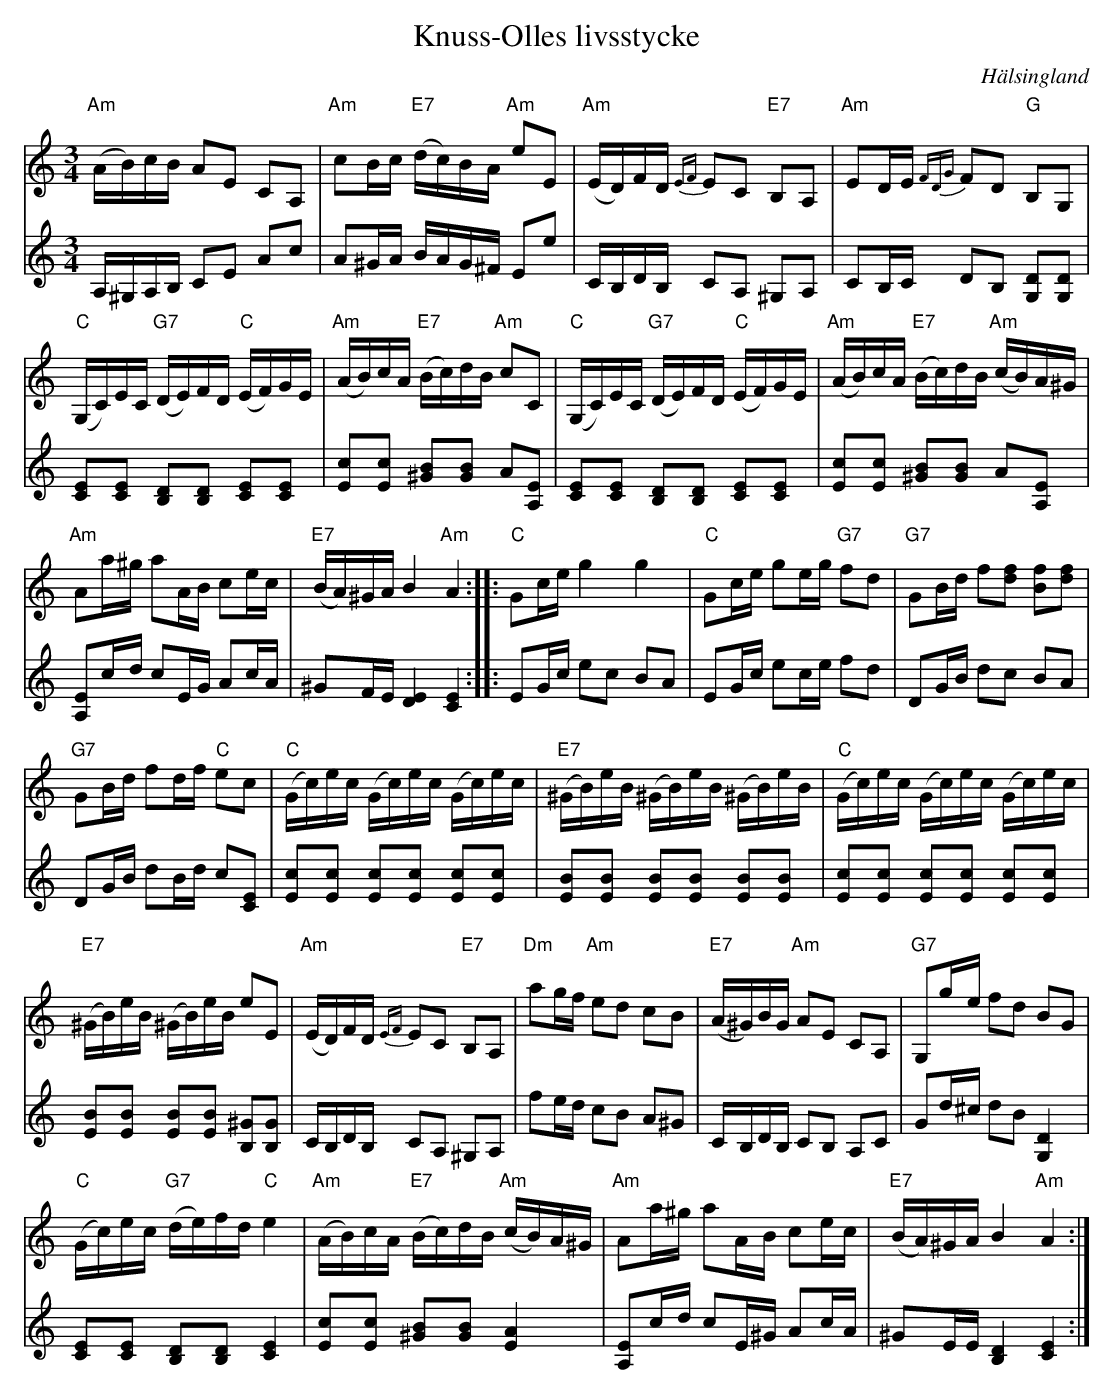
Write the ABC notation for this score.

X:1
T:Knuss-Olles livsstycke
O:Hälsingland
L:1/16
M:3/4
K:Am
V:1
"Am" (AB)cB A2E2 C2A,2 |"Am" c2Bc"E7" (dc)BA"Am" e2E2 |"Am" (ED)FD{EF} E2C2"E7" B,2A,2 | "Am" E2DE{F"Dm"G} F2D2"G" B,2G,2 |
"C" (G,C)EC"G7" (DE)FD"C" (EF)GE | "Am" (AB)cA"E7" (Bc)dB"Am" c2C2 |"C" (G,C)EC"G7" (DE)FD"C" (EF)GE | "Am" (AB)cA"E7" (Bc)dB"Am" (cB)A^G |
"Am" A2a^g a2AB c2ec |"E7" (BA)^GA B4"Am" A4 :: "C" G2ce g4 g4 |"C" G2ce g2eg"G7" f2d2 | "G7" G2Bd f2[df]2 [Bf]2[df]2 |
"G7" G2Bd f2df"C" e2c2 | "C" (Gc)ec (Gc)ec (Gc)ec |"E7" (^GB)eB (^GB)eB (^GB)eB | "C" (Gc)ec (Gc)ec (Gc)ec |
"E7" (^GB)eB (^GB)eB e2E2 | "Am" (ED)FD{EF} E2C2"E7" B,2A,2 | "Dm" a2gf"Am" e2d2 c2B2 |"E7" (A^G)BG"Am" A2E2 C2A,2 |"G7" G,2ge f2d2 B2G2 |
"C" (Gc)ec"G7" (de)fd"C" e4 |"Am" (AB)cA"E7" (Bc)dB"Am" (cB)A^G |"Am" A2a^g a2AB c2ec | "E7" (BA)^GA B4"Am" A4 :|
V:2
A,^G,A,B, C2E2 A2c2 | A2^GA BAG^F E2e2 | CB,DB, C2A,2 ^G,2A,2 | C2B,C D2B,2 [G,D]2[G,D]2 |
[CE]2[CE]2 [B,D]2[B,D]2 [CE]2[CE]2 | [Ec]2[Ec]2 [^GB]2[GB]2 A2[A,E]2 |
[CE]2[CE]2 [B,D]2[B,D]2 [CE]2[CE]2 | [Ec]2[Ec]2 [^GB]2[GB]2 A2[A,E]2 | [A,E]2cd c2EG A2cA |
^G2FE [DE]4 [CE]4 :: E2Gc e2c2 B2A2 | E2Gc e2ce f2d2 | D2GB d2c2 B2A2 | D2GB d2Bd c2[CE]2 |
[Ec]2[Ec]2 [Ec]2[Ec]2 [Ec]2[Ec]2 | [EB]2[EB]2 [EB]2[EB]2 [EB]2[EB]2 |
[Ec]2[Ec]2 [Ec]2[Ec]2 [Ec]2[Ec]2 | [EB]2[EB]2 [EB]2[EB]2 [B,^G]2[B,G]2 | CB,DB, C2A,2 ^G,2A,2 |
f2ed c2B2 A2^G2 | CB,DB, C2B,2 A,2C2 | G2d^c d2B2 [G,D]4 | [CE]2[CE]2 [B,D]2[B,D]2 [CE]4 |
[Ec]2[Ec]2 [^GB]2[GB]2 [EA]4 | [A,E]2cd c2E^G A2cA | ^G2EE [B,D]4 [CE]4 :|
